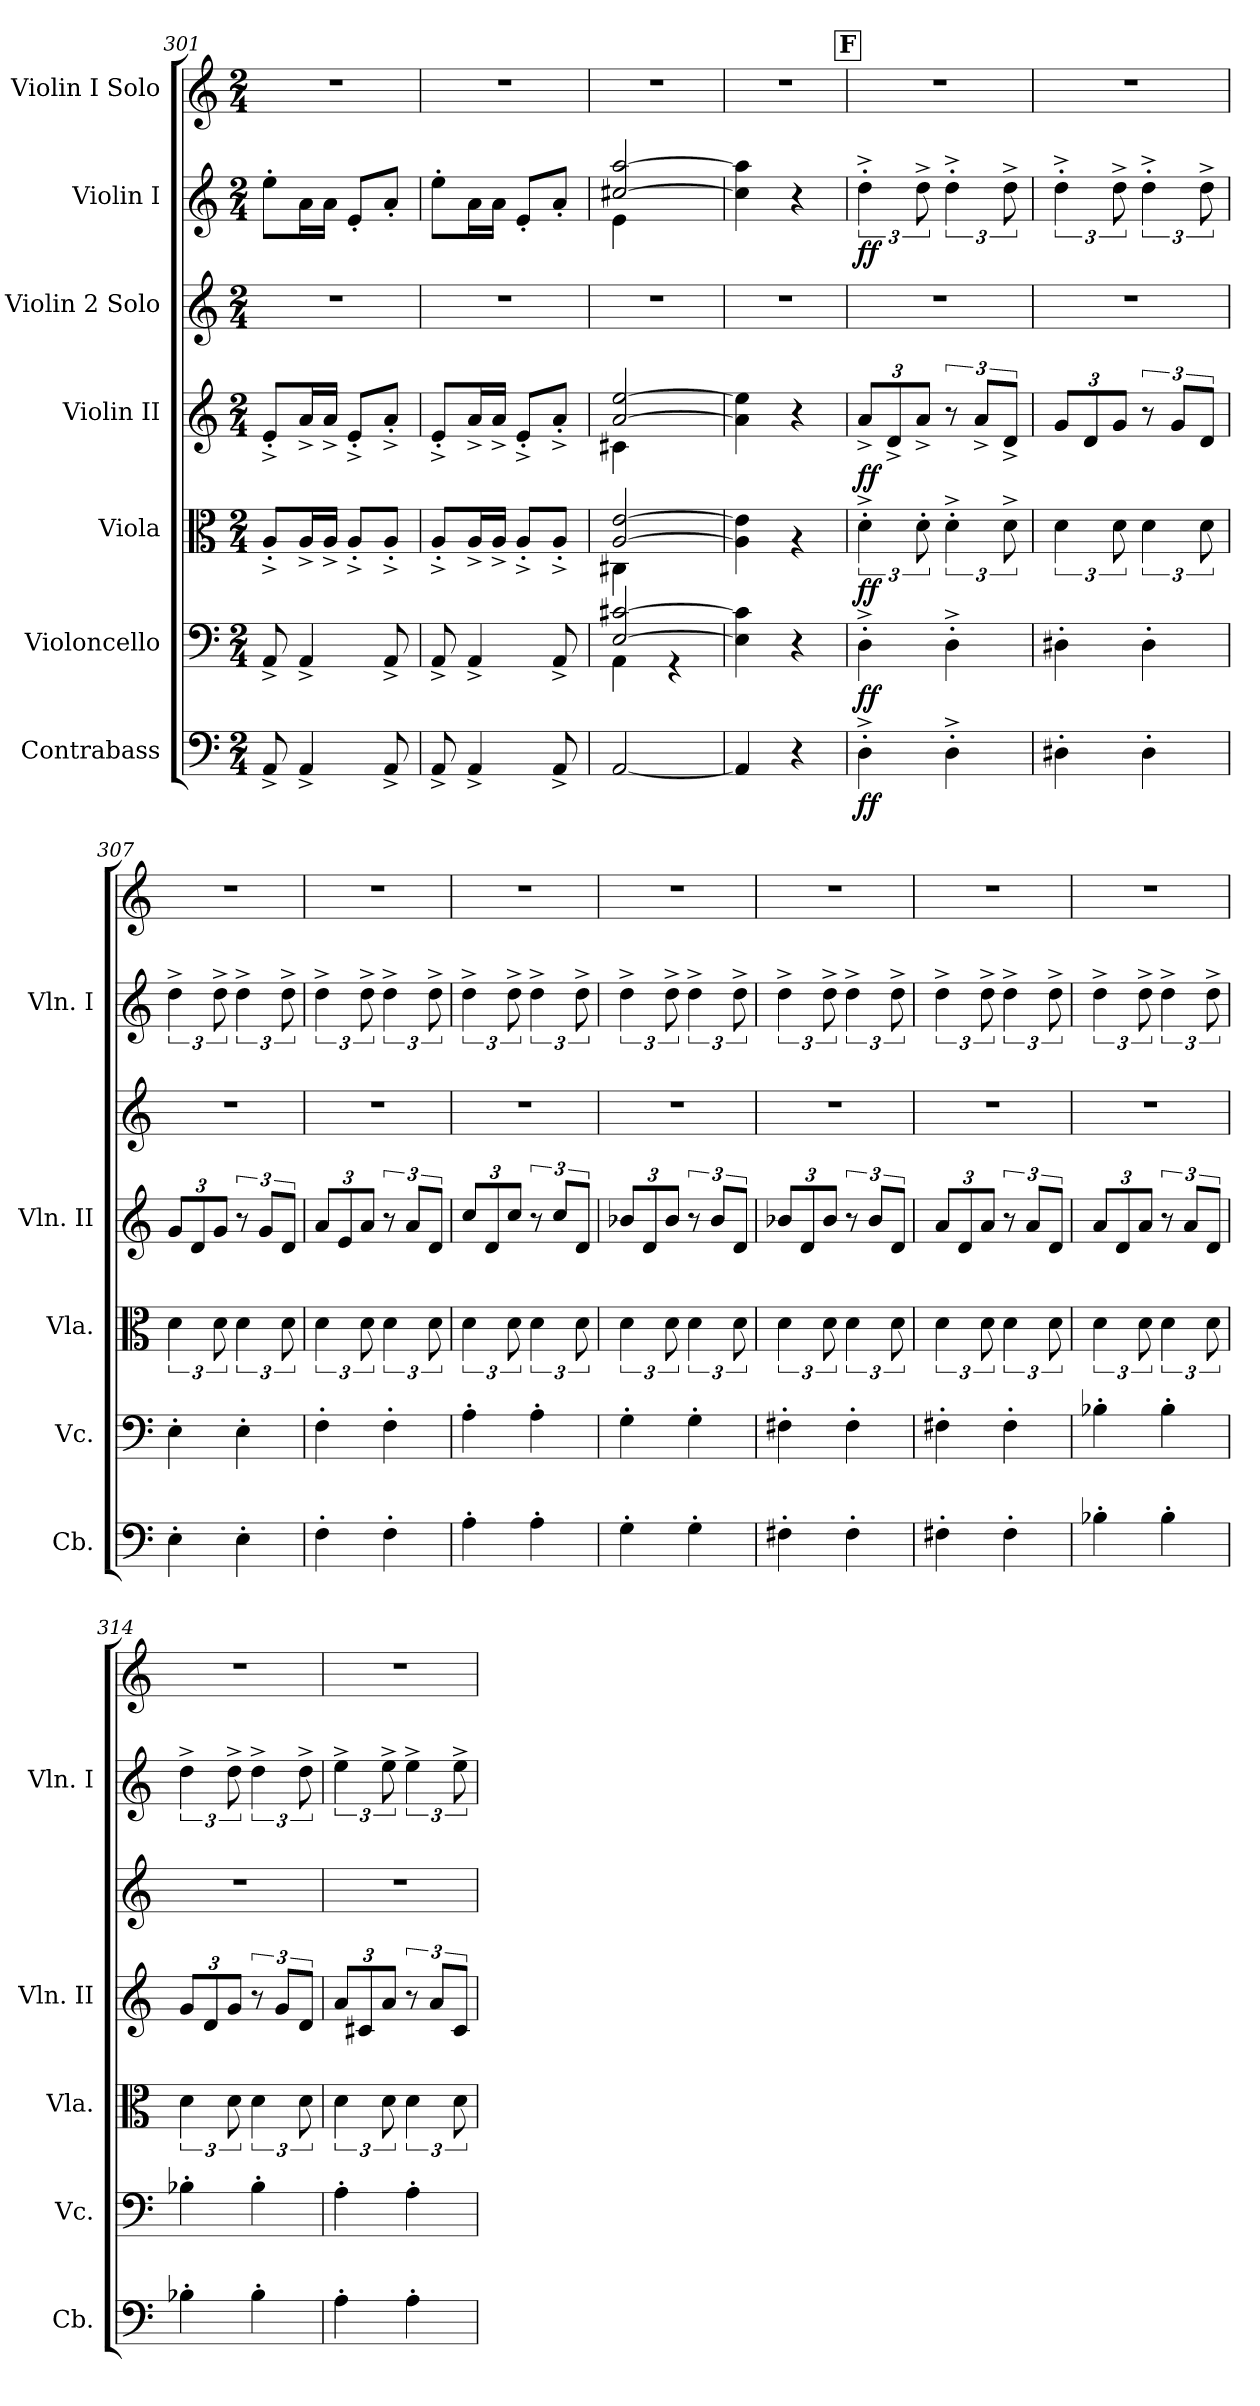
**kern	**dynam	**kern	**dynam	**kern	**dynam	**kern	**dynam	**kern	**kern	**dynam	**kern
*part7	*part7	*part6	*part6	*part5	*part5	*part4	*part4	*part3	*part2	*part2	*part1
*staff7	*staff7	*staff6	*staff6	*staff5	*staff5	*staff4	*staff4	*staff3	*staff2	*staff2	*staff1
*I"Contrabass	*	*I"Violoncello	*	*I"Viola	*	*I"Violin II	*	*I"Violin 2 Solo	*I"Violin I	*	*I"Violin I Solo
*I'Cb.	*	*I'Vc.	*	*I'Vla.	*	*I'Vln. II	*	*	*I'Vln. I	*	*
*clefF4	*	*clefF4	*	*clefC3	*	*clefG2	*	*clefG2	*clefG2	*	*clefG2
*ITrd7c12	*	*	*	*	*	*	*	*	*	*	*
*k[]	*	*k[]	*	*k[]	*	*k[]	*	*k[]	*k[]	*	*k[]
*M2/4	*	*M2/4	*	*M2/4	*	*M2/4	*	*M2/4	*M2/4	*	*M2/4
=301	=301	=301	=301	=301	=301	=301	=301	=301	=301	=301	=301
8AAA^/	.	8AA^/	.	8A'^/L	.	8e'^/L	.	2r	8ee'\L	.	2r
4AAA^/	.	4AA^/	.	16A^/L	.	16a^/L	.	.	16a\L	.	.
.	.	.	.	16A^/JJ	.	16a^/JJ	.	.	16a\JJ	.	.
.	.	.	.	8A'^/L	.	8e'^/L	.	.	8e'/L	.	.
8AAA^/	.	8AA^/	.	8A'^/J	.	8a'^/J	.	.	8a'/J	.	.
=302	=302	=302	=302	=302	=302	=302	=302	=302	=302	=302	=302
8AAA^/	.	8AA^/	.	8A'^/L	.	8e'^/L	.	2r	8ee'\L	.	2r
4AAA^/	.	4AA^/	.	16A^/L	.	16a^/L	.	.	16a\L	.	.
.	.	.	.	16A^/JJ	.	16a^/JJ	.	.	16a\JJ	.	.
.	.	.	.	8A'^/L	.	8e'^/L	.	.	8e'/L	.	.
8AAA^/	.	8AA^/	.	8A'^/J	.	8a'^/J	.	.	8a'/J	.	.
=303	=303	=303	=303	=303	=303	=303	=303	=303	=303	=303	=303
*	*	*^	*	*^	*	*^	*	*	*^	*	*
[2AAA/	.	[2E/ [2c#X/	4AA\	.	[2A/ [2e/	4C#X\	.	[2a/ [2ee/	4c#X\	.	2r	[2cc#X/ [2aa/	4e\	.	2r
.	.	.	4r	.	.	4ryy	.	.	4ryy	.	.	.	4ryy	.	.
*	*	*v	*v	*	*	*	*	*v	*v	*	*	*v	*v	*	*
*	*	*	*	*v	*v	*	*	*	*	*	*	*
=304	=304	=304	=304	=304	=304	=304	=304	=304	=304	=304	=304
4AAA/]	.	4E\] 4c#\]	.	4A\] 4e\]	.	4a\] 4ee\]	.	2r	4cc#\] 4aa\]	.	2r
4r	.	4r	.	4rA	.	4r	.	.	4r	.	.
!!LO:REH:place=s1:a:B:fs=14:t=F
=305	=305	=305	=305	=305	=305	=305	=305	=305	=305	=305	=305
*	*	*	*	*	*	*Xbrackettup	*	*	*	*	*
!	!LO:DY:b	!	!LO:DY:b	!	!LO:DY:b	!	!LO:DY:b	!	!	!LO:DY:b	!
4DD'^\	ff	4D'^\	ff	6d'^\	ff	12a^/L	ff	2r	6dd'^\	ff	2r
.	.	.	.	.	.	12d^/	.	.	.	.	.
.	.	.	.	12d'\	.	12a^/J	.	.	12dd^\	.	.
*	*	*	*	*	*	*brackettup	*	*	*	*	*
4DD'^\	.	4D'^\	.	6d'^\	.	12r	.	.	6dd'^\	.	.
.	.	.	.	.	.	12a^/L	.	.	.	.	.
.	.	.	.	12d^\	.	12d^/J	.	.	12dd^\	.	.
=306	=306	=306	=306	=306	=306	=306	=306	=306	=306	=306	=306
*	*	*	*	*	*	*Xbrackettup	*	*	*	*	*
4DD#X'\	.	4D#X'\	.	6d\	.	12g/L	.	2r	6dd'^\	.	2r
.	.	.	.	.	.	12d/	.	.	.	.	.
.	.	.	.	12d\	.	12g/J	.	.	12dd^\	.	.
*	*	*	*	*	*	*brackettup	*	*	*	*	*
4DD#'\	.	4D#'\	.	6d\	.	12r	.	.	6dd'^\	.	.
.	.	.	.	.	.	12g/L	.	.	.	.	.
.	.	.	.	12d\	.	12d/J	.	.	12dd^\	.	.
!!LO:PB:g=z
=307	=307	=307	=307	=307	=307	=307	=307	=307	=307	=307	=307
*	*	*	*	*	*	*Xbrackettup	*	*	*	*	*
4EE'\	.	4E'\	.	6d\	.	12g/L	.	2r	6dd^\	.	2r
.	.	.	.	.	.	12d/	.	.	.	.	.
.	.	.	.	12d\	.	12g/J	.	.	12dd^\	.	.
*	*	*	*	*	*	*brackettup	*	*	*	*	*
4EE'\	.	4E'\	.	6d\	.	12r	.	.	6dd^\	.	.
.	.	.	.	.	.	12g/L	.	.	.	.	.
.	.	.	.	12d\	.	12d/J	.	.	12dd^\	.	.
=308	=308	=308	=308	=308	=308	=308	=308	=308	=308	=308	=308
*	*	*	*	*	*	*Xbrackettup	*	*	*	*	*
4FF'\	.	4F'\	.	6d\	.	12a/L	.	2r	6dd^\	.	2r
.	.	.	.	.	.	12e/	.	.	.	.	.
.	.	.	.	12d\	.	12a/J	.	.	12dd^\	.	.
*	*	*	*	*	*	*brackettup	*	*	*	*	*
4FF'\	.	4F'\	.	6d\	.	12r	.	.	6dd^\	.	.
.	.	.	.	.	.	12a/L	.	.	.	.	.
.	.	.	.	12d\	.	12d/J	.	.	12dd^\	.	.
=309	=309	=309	=309	=309	=309	=309	=309	=309	=309	=309	=309
*	*	*	*	*	*	*Xbrackettup	*	*	*	*	*
4AA'\	.	4A'\	.	6d\	.	12cc/L	.	2r	6dd^\	.	2r
.	.	.	.	.	.	12d/	.	.	.	.	.
.	.	.	.	12d\	.	12cc/J	.	.	12dd^\	.	.
*	*	*	*	*	*	*brackettup	*	*	*	*	*
4AA'\	.	4A'\	.	6d\	.	12r	.	.	6dd^\	.	.
.	.	.	.	.	.	12cc/L	.	.	.	.	.
.	.	.	.	12d\	.	12d/J	.	.	12dd^\	.	.
=310	=310	=310	=310	=310	=310	=310	=310	=310	=310	=310	=310
*	*	*	*	*	*	*Xbrackettup	*	*	*	*	*
4GG'\	.	4G'\	.	6d\	.	12b-X/L	.	2r	6dd^\	.	2r
.	.	.	.	.	.	12d/	.	.	.	.	.
.	.	.	.	12d\	.	12b-/J	.	.	12dd^\	.	.
*	*	*	*	*	*	*brackettup	*	*	*	*	*
4GG'\	.	4G'\	.	6d\	.	12r	.	.	6dd^\	.	.
.	.	.	.	.	.	12b-/L	.	.	.	.	.
.	.	.	.	12d\	.	12d/J	.	.	12dd^\	.	.
=311	=311	=311	=311	=311	=311	=311	=311	=311	=311	=311	=311
*	*	*	*	*	*	*Xbrackettup	*	*	*	*	*
4FF#X'\	.	4F#X'\	.	6d\	.	12b-X/L	.	2r	6dd^\	.	2r
.	.	.	.	.	.	12d/	.	.	.	.	.
.	.	.	.	12d\	.	12b-/J	.	.	12dd^\	.	.
*	*	*	*	*	*	*brackettup	*	*	*	*	*
4FF#'\	.	4F#'\	.	6d\	.	12r	.	.	6dd^\	.	.
.	.	.	.	.	.	12b-/L	.	.	.	.	.
.	.	.	.	12d\	.	12d/J	.	.	12dd^\	.	.
=312	=312	=312	=312	=312	=312	=312	=312	=312	=312	=312	=312
*	*	*	*	*	*	*Xbrackettup	*	*	*	*	*
4FF#X'\	.	4F#X'\	.	6d\	.	12a/L	.	2r	6dd^\	.	2r
.	.	.	.	.	.	12d/	.	.	.	.	.
.	.	.	.	12d\	.	12a/J	.	.	12dd^\	.	.
*	*	*	*	*	*	*brackettup	*	*	*	*	*
4FF#'\	.	4F#'\	.	6d\	.	12r	.	.	6dd^\	.	.
.	.	.	.	.	.	12a/L	.	.	.	.	.
.	.	.	.	12d\	.	12d/J	.	.	12dd^\	.	.
=313	=313	=313	=313	=313	=313	=313	=313	=313	=313	=313	=313
*	*	*	*	*	*	*Xbrackettup	*	*	*	*	*
4BB-X'\	.	4B-X'\	.	6d\	.	12a/L	.	2r	6dd^\	.	2r
.	.	.	.	.	.	12d/	.	.	.	.	.
.	.	.	.	12d\	.	12a/J	.	.	12dd^\	.	.
*	*	*	*	*	*	*brackettup	*	*	*	*	*
4BB-'\	.	4B-'\	.	6d\	.	12r	.	.	6dd^\	.	.
.	.	.	.	.	.	12a/L	.	.	.	.	.
.	.	.	.	12d\	.	12d/J	.	.	12dd^\	.	.
!!LO:PB:g=z
=314	=314	=314	=314	=314	=314	=314	=314	=314	=314	=314	=314
*	*	*	*	*	*	*Xbrackettup	*	*	*	*	*
4BB-X'\	.	4B-X'\	.	6d\	.	12g/L	.	2r	6dd^\	.	2r
.	.	.	.	.	.	12d/	.	.	.	.	.
.	.	.	.	12d\	.	12g/J	.	.	12dd^\	.	.
*	*	*	*	*	*	*brackettup	*	*	*	*	*
4BB-'\	.	4B-'\	.	6d\	.	12r	.	.	6dd^\	.	.
.	.	.	.	.	.	12g/L	.	.	.	.	.
.	.	.	.	12d\	.	12d/J	.	.	12dd^\	.	.
=315	=315	=315	=315	=315	=315	=315	=315	=315	=315	=315	=315
*	*	*	*	*	*	*Xbrackettup	*	*	*	*	*
4AA'\	.	4A'\	.	6d\	.	12a/L	.	2r	6ee^\	.	2r
.	.	.	.	.	.	12c#X/	.	.	.	.	.
.	.	.	.	12d\	.	12a/J	.	.	12ee^\	.	.
*	*	*	*	*	*	*brackettup	*	*	*	*	*
4AA'\	.	4A'\	.	6d\	.	12r	.	.	6ee^\	.	.
.	.	.	.	.	.	12a/L	.	.	.	.	.
.	.	.	.	12d\	.	12c#/J	.	.	12ee^\	.	.
=	=	=	=	=	=	=	=	=	=	=	=
*-	*-	*-	*-	*-	*-	*-	*-	*-	*-	*-	*-
